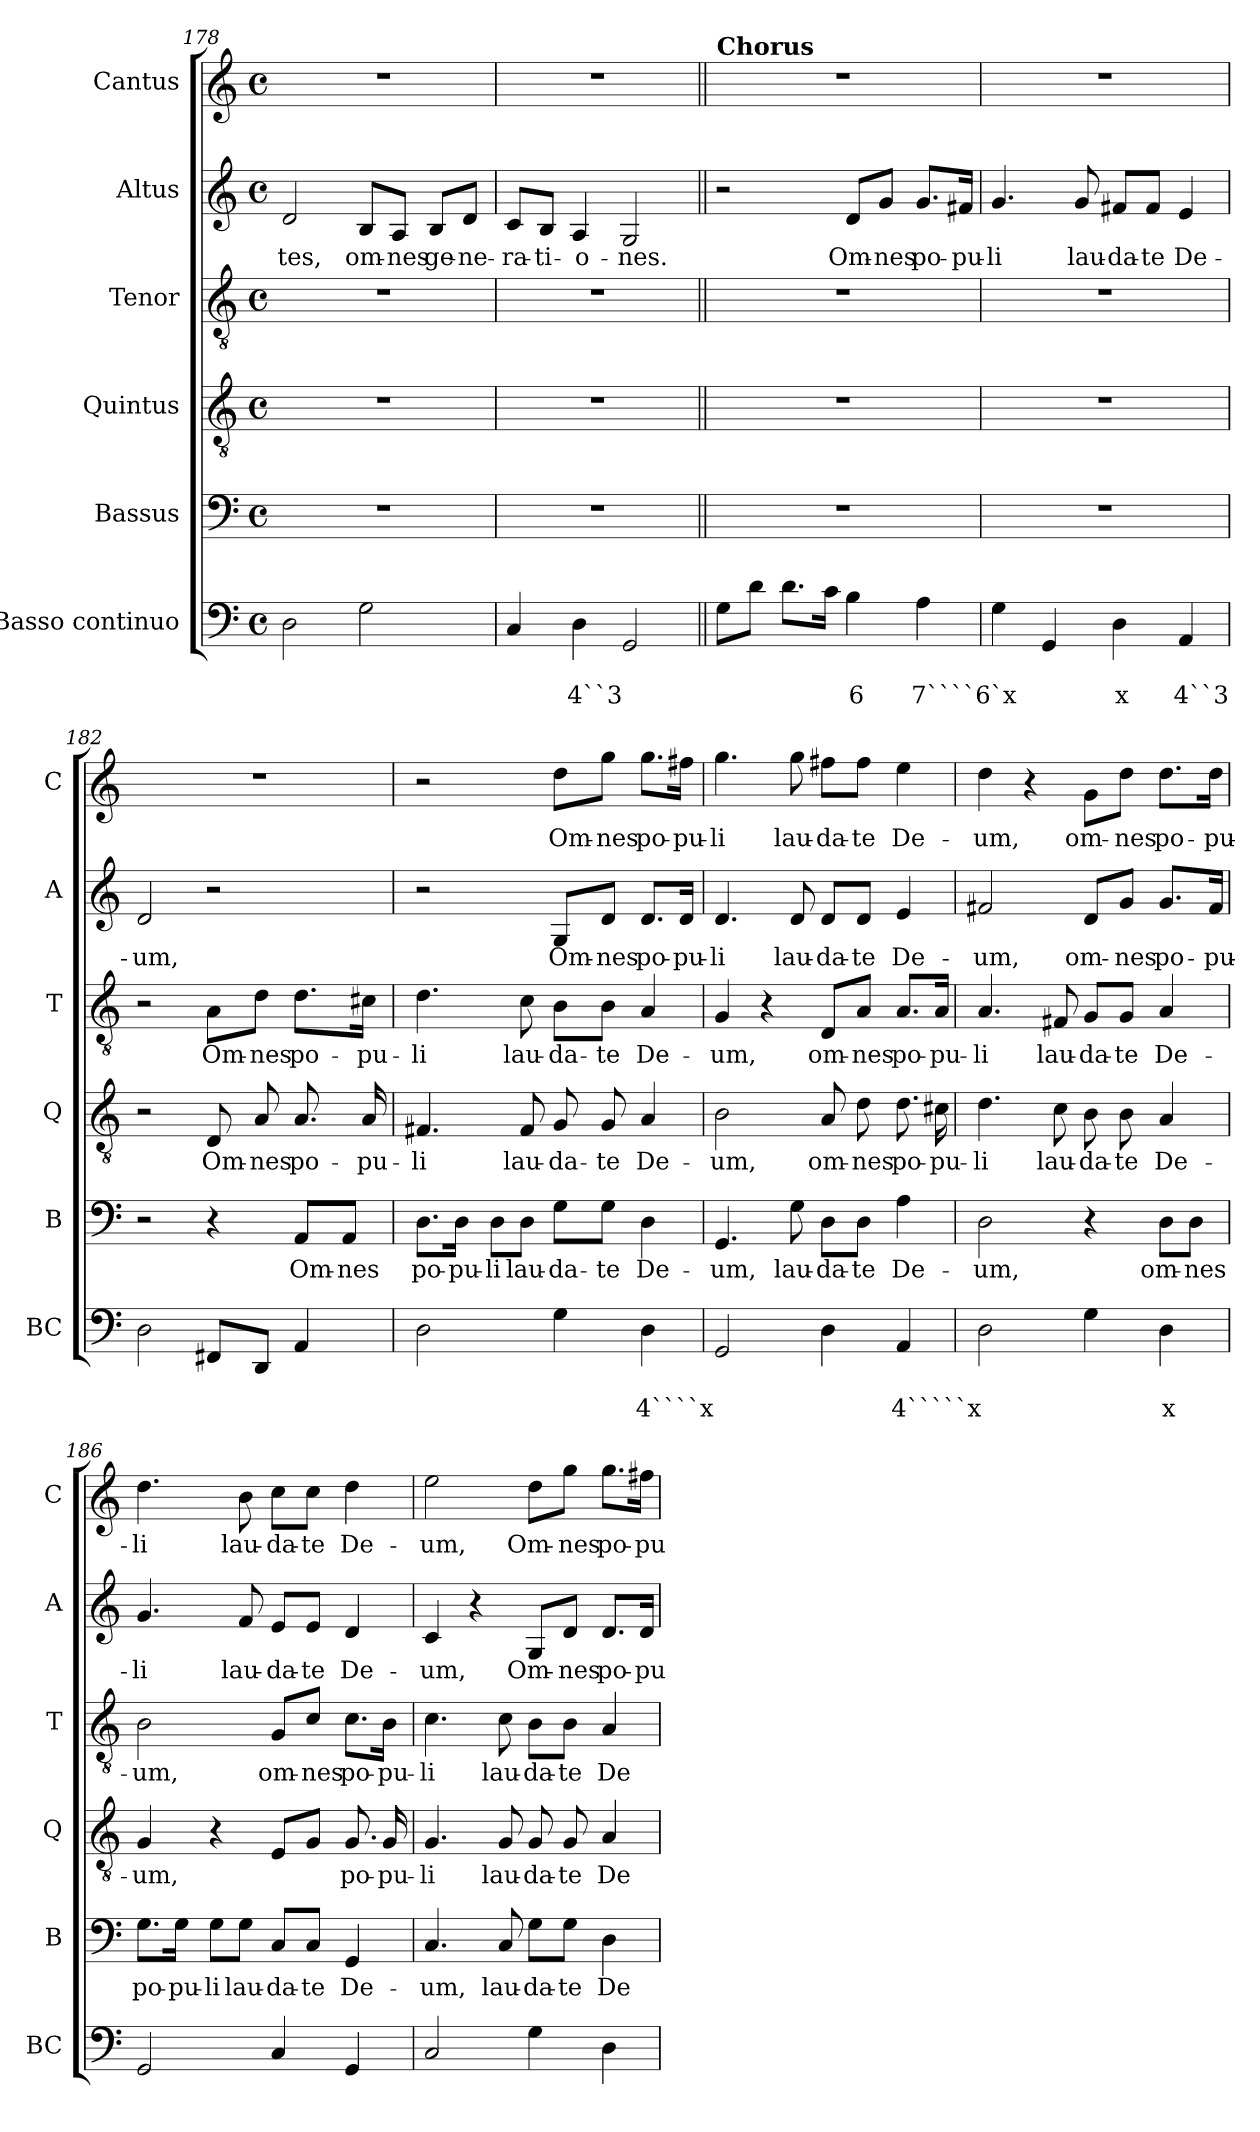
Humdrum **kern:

**kern	**text	**text	**kern	**text	**kern	**text	**kern	**text	**kern	**text	**kern	**text
*part6	*part6	*part6	*part5	*part5	*part4	*part4	*part3	*part3	*part2	*part2	*part1	*part1
*staff6	*staff6	*staff6	*staff5	*staff5	*staff4	*staff4	*staff3	*staff3	*staff2	*staff2	*staff1	*staff1
*I"Basso continuo	*	*	*I"Bassus	*	*I"Quintus	*	*I"Tenor	*	*I"Altus	*	*I"Cantus	*
*I'BC	*	*	*I'B	*	*I'Q	*	*I'T	*	*I'A	*	*I'C	*
*clefF4	*	*	*clefF4	*	*clefGv2	*	*clefGv2	*	*clefG2	*	*clefG2	*
*ITrd7c12	*	*	*	*	*	*	*	*	*	*	*	*
*k[]	*	*	*k[]	*	*k[]	*	*k[]	*	*k[]	*	*k[]	*
*C:	*	*	*C:	*	*C:	*	*C:	*	*C:	*	*C:	*
*M4/4	*	*	*M4/4	*	*M4/4	*	*M4/4	*	*M4/4	*	*M4/4	*
*met(c)	*	*	*met(c)	*	*met(c)	*	*met(c)	*	*met(c)	*	*met(c)	*
=178	=178	=178	=178	=178	=178	=178	=178	=178	=178	=178	=178	=178
!	!	!	!	!	!	!	!	!	!	!LO:LY:b	!	!
2DD\	.	.	1r	.	1r	.	1r	.	2d/	-tes,	1r	.
!	!	!	!	!	!	!	!	!	!	!LO:LY:b	!	!
2GG\	.	.	.	.	.	.	.	.	8B/L	om-	.	.
!	!	!	!	!	!	!	!	!	!	!LO:LY:b	!	!
.	.	.	.	.	.	.	.	.	8A/J	-nes	.	.
!	!	!	!	!	!	!	!	!	!	!LO:LY:b	!	!
.	.	.	.	.	.	.	.	.	8B/L	ge-	.	.
!	!	!	!	!	!	!	!	!	!	!LO:LY:b	!	!
.	.	.	.	.	.	.	.	.	8d/J	-ne-	.	.
=179	=179	=179	=179	=179	=179	=179	=179	=179	=179	=179	=179	=179
!	!	!	!	!	!	!	!	!	!	!LO:LY:b	!	!
4CC/	.	.	1r	.	1r	.	1r	.	8c/L	-ra-	1r	.
!	!	!	!	!	!	!	!	!	!	!LO:LY:b	!	!
.	.	.	.	.	.	.	.	.	8B/J	-ti-	.	.
!	!	!LO:LY:b	!	!	!	!	!	!	!	!LO:LY:b	!	!
4DD\	.	4``3	.	.	.	.	.	.	4A/	-o-	.	.
!	!	!	!	!	!	!	!	!	!	!LO:LY:b	!	!
2GGG/	.	.	.	.	.	.	.	.	2G/	-nes.	.	.
!!LO:LB:g=z
=180||	=180||	=180||	=180||	=180||	=180||	=180||	=180||	=180||	=180||	=180||	=180||	=180||
!	!	!	!	!	!	!	!	!	!	!	!LO:TX:a:B:t=Chorus	!
8GG\L	.	.	1r	.	1r	.	1r	.	2r	.	1r	.
8D\J	.	.	.	.	.	.	.	.	.	.	.	.
8.D\L	.	.	.	.	.	.	.	.	.	.	.	.
16C\Jk	.	.	.	.	.	.	.	.	.	.	.	.
!	!	!LO:LY:b	!	!	!	!	!	!	!	!LO:LY:b	!	!
4BB\	.	6	.	.	.	.	.	.	8d/L	Om-	.	.
!	!	!	!	!	!	!	!	!	!	!LO:LY:b	!	!
.	.	.	.	.	.	.	.	.	8g/J	-nes	.	.
!	!	!LO:LY:b	!	!	!	!	!	!	!	!LO:LY:b	!	!
4AA\	.	7````6`x	.	.	.	.	.	.	8.g/L	po-	.	.
!	!	!	!	!	!	!	!	!	!	!LO:LY:b	!	!
.	.	.	.	.	.	.	.	.	16f#X/Jk	-pu-	.	.
=181	=181	=181	=181	=181	=181	=181	=181	=181	=181	=181	=181	=181
!	!	!	!	!	!	!	!	!	!	!LO:LY:b	!	!
4GG\	.	.	1r	.	1r	.	1r	.	4.g/	-li	1r	.
4GGG/	.	.	.	.	.	.	.	.	.	.	.	.
!	!	!	!	!	!	!	!	!	!	!LO:LY:b	!	!
.	.	.	.	.	.	.	.	.	8g/	lau-	.	.
!	!	!LO:LY:b	!	!	!	!	!	!	!	!LO:LY:b	!	!
4DD\	.	x	.	.	.	.	.	.	8f#X/L	-da-	.	.
!	!	!	!	!	!	!	!	!	!	!LO:LY:b	!	!
.	.	.	.	.	.	.	.	.	8f#/J	-te	.	.
!	!	!LO:LY:b	!	!	!	!	!	!	!	!LO:LY:b	!	!
4AAA/	.	4``3	.	.	.	.	.	.	4e/	De-	.	.
=182	=182	=182	=182	=182	=182	=182	=182	=182	=182	=182	=182	=182
!	!	!	!	!	!	!	!	!	!	!LO:LY:b	!	!
2DD\	.	.	2r	.	2r	.	2r	.	2d/	-um,	1r	.
!	!	!	!	!	!	!LO:LY:b	!	!LO:LY:b	!	!	!	!
8FFF#X/L	.	.	4r	.	8D/	Om-	8A\L	Om-	2r	.	.	.
!	!	!	!	!	!	!LO:LY:b	!	!LO:LY:b	!	!	!	!
8DDD/J	.	.	.	.	8A/	-nes	8d\J	-nes	.	.	.	.
!	!	!	!	!LO:LY:b	!	!LO:LY:b	!	!LO:LY:b	!	!	!	!
4AAA/	.	.	8AA/L	Om-	8.A/	po-	8.d\L	po-	.	.	.	.
!	!	!	!	!LO:LY:b	!	!	!	!	!	!	!	!
.	.	.	8AA/J	-nes	.	.	.	.	.	.	.	.
!	!	!	!	!	!	!LO:LY:b	!	!LO:LY:b	!	!	!	!
.	.	.	.	.	16A/	-pu-	16c#X\Jk	-pu-	.	.	.	.
=183	=183	=183	=183	=183	=183	=183	=183	=183	=183	=183	=183	=183
!	!	!	!	!LO:LY:b	!	!LO:LY:b	!	!LO:LY:b	!	!	!	!
2DD\	.	.	8.D\L	po-	4.F#X/	-li	4.d\	-li	2r	.	2r	.
!	!	!	!	!LO:LY:b	!	!	!	!	!	!	!	!
.	.	.	16D\Jk	-pu-	.	.	.	.	.	.	.	.
!	!	!	!	!LO:LY:b	!	!	!	!	!	!	!	!
.	.	.	8D\L	-li	.	.	.	.	.	.	.	.
!	!	!	!	!LO:LY:b	!	!LO:LY:b	!	!LO:LY:b	!	!	!	!
.	.	.	8D\J	lau-	8F#/	lau-	8c\	lau-	.	.	.	.
!	!	!	!	!LO:LY:b	!	!LO:LY:b	!	!LO:LY:b	!	!LO:LY:b	!	!LO:LY:b
4GG\	.	.	8G\L	-da-	8G/	-da-	8B\L	-da-	8G/L	Om-	8dd\L	Om-
!	!	!	!	!LO:LY:b	!	!LO:LY:b	!	!LO:LY:b	!	!LO:LY:b	!	!LO:LY:b
.	.	.	8G\J	-te	8G/	-te	8B\J	-te	8d/J	-nes	8gg\J	-nes
!	!	!LO:LY:b	!	!LO:LY:b	!	!LO:LY:b	!	!LO:LY:b	!	!LO:LY:b	!	!LO:LY:b
4DD\	.	4````x	4D\	De-	4A/	De-	4A/	De-	8.d/L	po-	8.gg\L	po-
!	!	!	!	!	!	!	!	!	!	!LO:LY:b	!	!LO:LY:b
.	.	.	.	.	.	.	.	.	16d/Jk	-pu-	16ff#X\Jk	-pu-
!!LO:PB:g=z
=184	=184	=184	=184	=184	=184	=184	=184	=184	=184	=184	=184	=184
!	!	!	!	!LO:LY:b	!	!LO:LY:b	!	!LO:LY:b	!	!LO:LY:b	!	!LO:LY:b
2GGG/	.	.	4.GG/	-um,	2B\	-um,	4G/	-um,	4.d/	-li	4.gg\	-li
.	.	.	.	.	.	.	4r	.	.	.	.	.
!	!	!	!	!LO:LY:b	!	!	!	!	!	!LO:LY:b	!	!LO:LY:b
.	.	.	8G\	lau-	.	.	.	.	8d/	lau-	8gg\	lau-
!	!	!	!	!LO:LY:b	!	!LO:LY:b	!	!LO:LY:b	!	!LO:LY:b	!	!LO:LY:b
4DD\	.	.	8D\L	-da-	8A/	om-	8D/L	om-	8d/L	-da-	8ff#X\L	-da-
!	!	!	!	!LO:LY:b	!	!LO:LY:b	!	!LO:LY:b	!	!LO:LY:b	!	!LO:LY:b
.	.	.	8D\J	-te	8d\	-nes	8A/J	-nes	8d/J	-te	8ff#\J	-te
!	!	!LO:LY:b	!	!LO:LY:b	!	!LO:LY:b	!	!LO:LY:b	!	!LO:LY:b	!	!LO:LY:b
4AAA/	.	4`````x	4A\	De-	8.d\	po-	8.A/L	po-	4e/	De-	4ee\	De-
!	!	!	!	!	!	!LO:LY:b	!	!LO:LY:b	!	!	!	!
.	.	.	.	.	16c#X\	-pu-	16A/Jk	-pu-	.	.	.	.
=185	=185	=185	=185	=185	=185	=185	=185	=185	=185	=185	=185	=185
!	!	!	!	!LO:LY:b	!	!LO:LY:b	!	!LO:LY:b	!	!LO:LY:b	!	!LO:LY:b
2DD\	.	.	2D\	-um,	4.d\	-li	4.A/	-li	2f#X/	-um,	4dd\	-um,
.	.	.	.	.	.	.	.	.	.	.	4r	.
!	!	!	!	!	!	!LO:LY:b	!	!LO:LY:b	!	!	!	!
.	.	.	.	.	8c\	lau-	8F#X/	lau-	.	.	.	.
!	!	!	!	!	!	!LO:LY:b	!	!LO:LY:b	!	!LO:LY:b	!	!LO:LY:b
4GG\	.	.	4r	.	8B\	-da-	8G/L	-da-	8d/L	om-	8g\L	om-
!	!	!	!	!	!	!LO:LY:b	!	!LO:LY:b	!	!LO:LY:b	!	!LO:LY:b
.	.	.	.	.	8B\	-te	8G/J	-te	8g/J	-nes	8dd\J	-nes
!	!	!LO:LY:b	!	!LO:LY:b	!	!LO:LY:b	!	!LO:LY:b	!	!LO:LY:b	!	!LO:LY:b
4DD\	.	x	8D\L	om-	4A/	De-	4A/	De-	8.g/L	po-	8.dd\L	po-
!	!	!	!	!LO:LY:b	!	!	!	!	!	!	!	!
.	.	.	8D\J	-nes	.	.	.	.	.	.	.	.
!	!	!	!	!	!	!	!	!	!	!LO:LY:b	!	!LO:LY:b
.	.	.	.	.	.	.	.	.	16f#/Jk	-pu-	16dd\Jk	-pu-
=186	=186	=186	=186	=186	=186	=186	=186	=186	=186	=186	=186	=186
!	!	!	!	!LO:LY:b	!	!LO:LY:b	!	!LO:LY:b	!	!LO:LY:b	!	!LO:LY:b
2GGG/	.	.	8.G\L	po-	4G/	-um,	2B\	-um,	4.g/	-li	4.dd\	-li
!	!	!	!	!LO:LY:b	!	!	!	!	!	!	!	!
.	.	.	16G\Jk	-pu-	.	.	.	.	.	.	.	.
!	!	!	!	!LO:LY:b	!	!	!	!	!	!	!	!
.	.	.	8G\L	-li	4r	.	.	.	.	.	.	.
!	!	!	!	!LO:LY:b	!	!	!	!	!	!LO:LY:b	!	!LO:LY:b
.	.	.	8G\J	lau-	.	.	.	.	8f/	lau-	8b\	lau-
!	!	!	!	!LO:LY:b	!	!	!	!LO:LY:b	!	!LO:LY:b	!	!LO:LY:b
4CC/	.	.	8C/L	-da-	8E/L	.	8G/L	om-	8e/L	-da-	8cc\L	-da-
!	!	!	!	!LO:LY:b	!	!	!	!LO:LY:b	!	!LO:LY:b	!	!LO:LY:b
.	.	.	8C/J	-te	8G/J	.	8c/J	-nes	8e/J	-te	8cc\J	-te
!	!	!	!	!LO:LY:b	!	!LO:LY:b	!	!LO:LY:b	!	!LO:LY:b	!	!LO:LY:b
4GGG/	.	.	4GG/	De-	8.G/	po-	8.c\L	po-	4d/	De-	4dd\	De-
!	!	!	!	!	!	!LO:LY:b	!	!LO:LY:b	!	!	!	!
.	.	.	.	.	16G/	-pu-	16B\Jk	-pu-	.	.	.	.
!!LO:LB:g=z
=187	=187	=187	=187	=187	=187	=187	=187	=187	=187	=187	=187	=187
!	!	!	!	!LO:LY:b	!	!LO:LY:b	!	!LO:LY:b	!	!LO:LY:b	!	!LO:LY:b
2CC/	.	.	4.C/	-um,	4.G/	-li	4.c\	-li	4c/	-um,	2ee\	-um,
.	.	.	.	.	.	.	.	.	4r	.	.	.
!	!	!	!	!LO:LY:b	!	!LO:LY:b	!	!LO:LY:b	!	!	!	!
.	.	.	8C/	lau-	8G/	lau-	8c\	lau-	.	.	.	.
!	!	!	!	!LO:LY:b	!	!LO:LY:b	!	!LO:LY:b	!	!LO:LY:b	!	!LO:LY:b
4GG\	.	.	8G\L	-da-	8G/	-da-	8B\L	-da-	8G/L	Om-	8dd\L	Om-
!	!	!	!	!LO:LY:b	!	!LO:LY:b	!	!LO:LY:b	!	!LO:LY:b	!	!LO:LY:b
.	.	.	8G\J	-te	8G/	-te	8B\J	-te	8d/J	-nes	8gg\J	-nes
!	!	!	!	!LO:LY:b	!	!LO:LY:b	!	!LO:LY:b	!	!LO:LY:b	!	!LO:LY:b
4DD\	.	.	4D\	De-	4A/	De-	4A/	De-	8.d/L	po-	8.gg\L	po-
!	!	!	!	!	!	!	!	!	!	!LO:LY:b	!	!LO:LY:b
.	.	.	.	.	.	.	.	.	16d/Jk	-pu-	16ff#X\Jk	-pu-
=	=	=	=	=	=	=	=	=	=	=	=	=
*-	*-	*-	*-	*-	*-	*-	*-	*-	*-	*-	*-	*-
